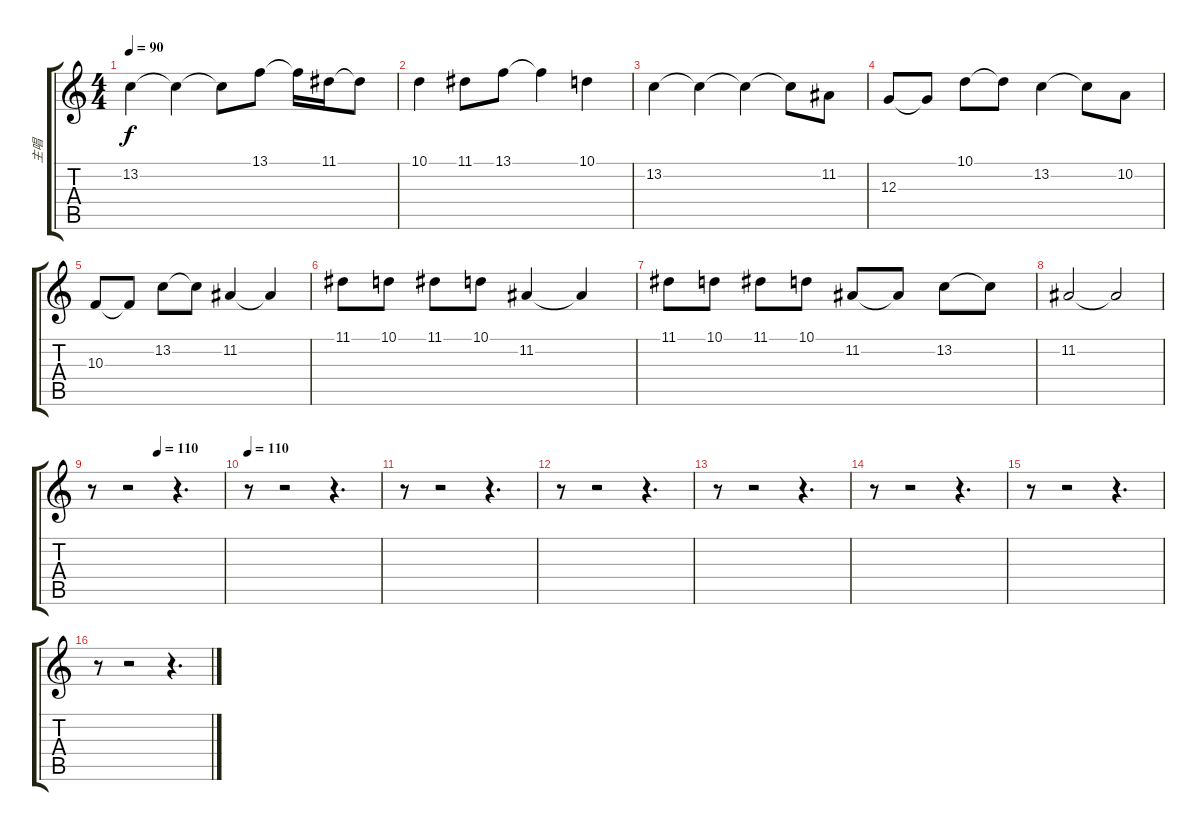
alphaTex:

\track ("主唱" "主唱") {instrument stringensemble1}
\staff {score tabs}
\tuning (E4 B3 G3 D3 A2 E2) {hide}
\ts (4 4)
\tempo 90
\clef g2
\ks c
13.2{t}.4{dy f} 13.2{t}.4 13.2{t}.8 13.1.8 13.1{t}.16 11.1.16 11.1{t}.8 |
10.1.4 11.1.8 13.1.8 13.1{t}.4 10.1.4 |
13.2.4 13.2{t}.4 13.2{t}.4 13.2{t}.8 11.2.8 |
12.3.8 12.3{t}.8 10.1.8 10.1{t}.8 13.2.4 13.2{t}.8 10.2.8 |
10.3.8 10.3{t}.8 13.2.8 13.2{t}.8 11.2.4 11.2{t}.4 |
11.1.8 10.1.8 11.1.8 10.1.8 11.2.4 11.2{t}.4 |
11.1.8 10.1.8 11.1.8 10.1.8 11.2.8 11.2{t}.8 13.2.8 13.2{t}.8 |
11.2.2 11.2{t}.2 |
\tempo (110 0.5)
r.8 r.2 r.4{d} |
\tempo 110
r.8 r.2 r.4{d} |
r.8 r.2 r.4{d} |
r.8 r.2 r.4{d} |
r.8 r.2 r.4{d} |
r.8 r.2 r.4{d} |
r.8 r.2 r.4{d} |
r.8 r.2 r.4{d}
